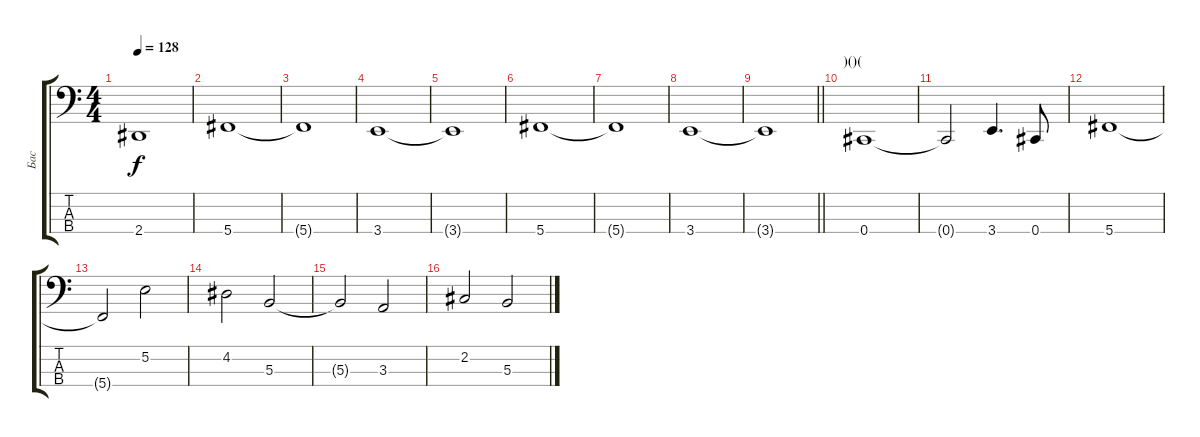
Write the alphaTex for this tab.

\track ("Бас" "Бас") {instrument electricbassfinger}
\staff {score tabs}
\tuning (E2 B1 Gb1 Db1) {hide}
\ts (4 4)
\tempo 128
\clef f4
\ks c
2.4{t}.1{dy f} |
5.4.1 |
5.4{t}.1 |
3.4.1 |
3.4{t}.1 |
5.4.1 |
5.4{t}.1 |
3.4.1 |
\barLineRight lightlight
3.4{t}.1 |
\section ("" ")()(")
0.4.1 |
0.4{t}.2 3.4.4{d} 0.4.8 |
5.4.1 |
5.4{t}.2 5.2.2 |
4.2.2 5.3.2 |
5.3{t}.2 3.3.2 |
2.2.2 5.3.2
